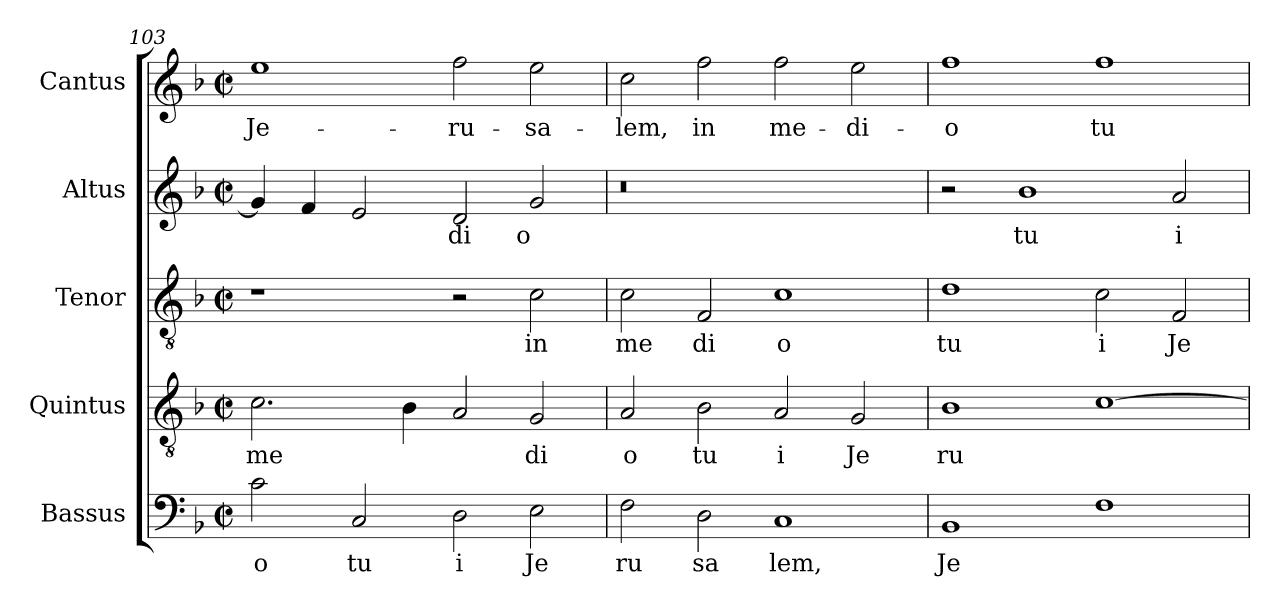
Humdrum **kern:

**kern	**text	**kern	**text	**kern	**text	**kern	**text	**kern	**text
*part5	*part5	*part4	*part4	*part3	*part3	*part2	*part2	*part1	*part1
*staff5	*staff5	*staff4	*staff4	*staff3	*staff3	*staff2	*staff2	*staff1	*staff1
*I"Bassus	*	*I"Quintus	*	*I"Tenor	*	*I"Altus	*	*I"Cantus	*
*clefF4	*	*clefGv2	*	*clefGv2	*	*clefG2	*	*clefG2	*
*k[b-]	*	*k[b-]	*	*k[b-]	*	*k[b-]	*	*k[b-]	*
*F:	*	*F:	*	*F:	*	*F:	*	*F:	*
*M2/2	*	*M2/2	*	*M2/2	*	*M2/2	*	*M2/2	*
*met(c|)	*	*met(c|)	*	*met(c|)	*	*met(c|)	*	*met(c|)	*
=103	=103	=103	=103	=103	=103	=103	=103	=103	=103
!	!LO:LY:b:cj	!	!LO:LY:b	!	!	!	!	!	!LO:LY:b:cj
2c\	o	2.c\	me	1r	.	4g/]	.	1ee	Je-
.	.	.	.	.	.	4f/	.	.	.
!	!LO:LY:b:cj	!	!	!	!	!	!	!	!
2C/	tu	.	.	.	.	2e/	.	.	.
.	.	4B-\	.	.	.	.	.	.	.
!	!LO:LY:b:cj	!	!	!	!	!	!LO:LY:b:cj	!	!LO:LY:b:cj
2D\	i	2A/	.	2r	.	2d/	di	2ff\	-ru-
!	!LO:LY:b:cj	!	!LO:LY:b:cj	!	!LO:LY:b:cj	!	!LO:LY:b:cj	!	!LO:LY:b:cj
2E\	Je	2G/	di	2c\	in	2g/	o	2ee\	-sa-
=104	=104	=104	=104	=104	=104	=104	=104	=104	=104
!	!LO:LY:b:cj	!	!LO:LY:b:cj	!	!LO:LY:b:cj	!	!	!	!LO:LY:b:cj
2F\	ru	2A/	o	2c\	me	0r	.	2cc\	-lem,
!	!LO:LY:b:cj	!	!LO:LY:b:cj	!	!LO:LY:b:cj	!	!	!	!LO:LY:b:cj
2D\	sa	2B-\	tu	2F/	di	.	.	2ff\	in
!	!LO:LY:b:cj	!	!LO:LY:b:cj	!	!LO:LY:b:cj	!	!	!	!LO:LY:b:cj
1C	lem,	2A/	i	1c	o	.	.	2ff\	me-
!	!	!	!LO:LY:b:cj	!	!	!	!	!	!LO:LY:b:cj
.	.	2G/	Je	.	.	.	.	2ee\	-di-
=105	=105	=105	=105	=105	=105	=105	=105	=105	=105
!	!LO:LY:b:cj	!	!LO:LY:b:cj	!	!LO:LY:b:cj	!	!	!	!LO:LY:b:cj
1BB-	Je	1B-	ru	1d	tu	2r	.	1ff	-o
!	!	!	!	!	!	!	!LO:LY:b:cj	!	!
.	.	.	.	.	.	1b-	tu	.	.
!	!	!	!	!	!LO:LY:b:cj	!	!	!	!LO:LY:b:cj
1F	.	[>1c	.	2c\	i	.	.	1ff	tu-
!	!	!	!	!	!LO:LY:b:cj	!	!LO:LY:b:cj	!	!
.	.	.	.	2F/	Je	2a/	i	.	.
=	=	=	=	=	=	=	=	=	=
*-	*-	*-	*-	*-	*-	*-	*-	*-	*-
